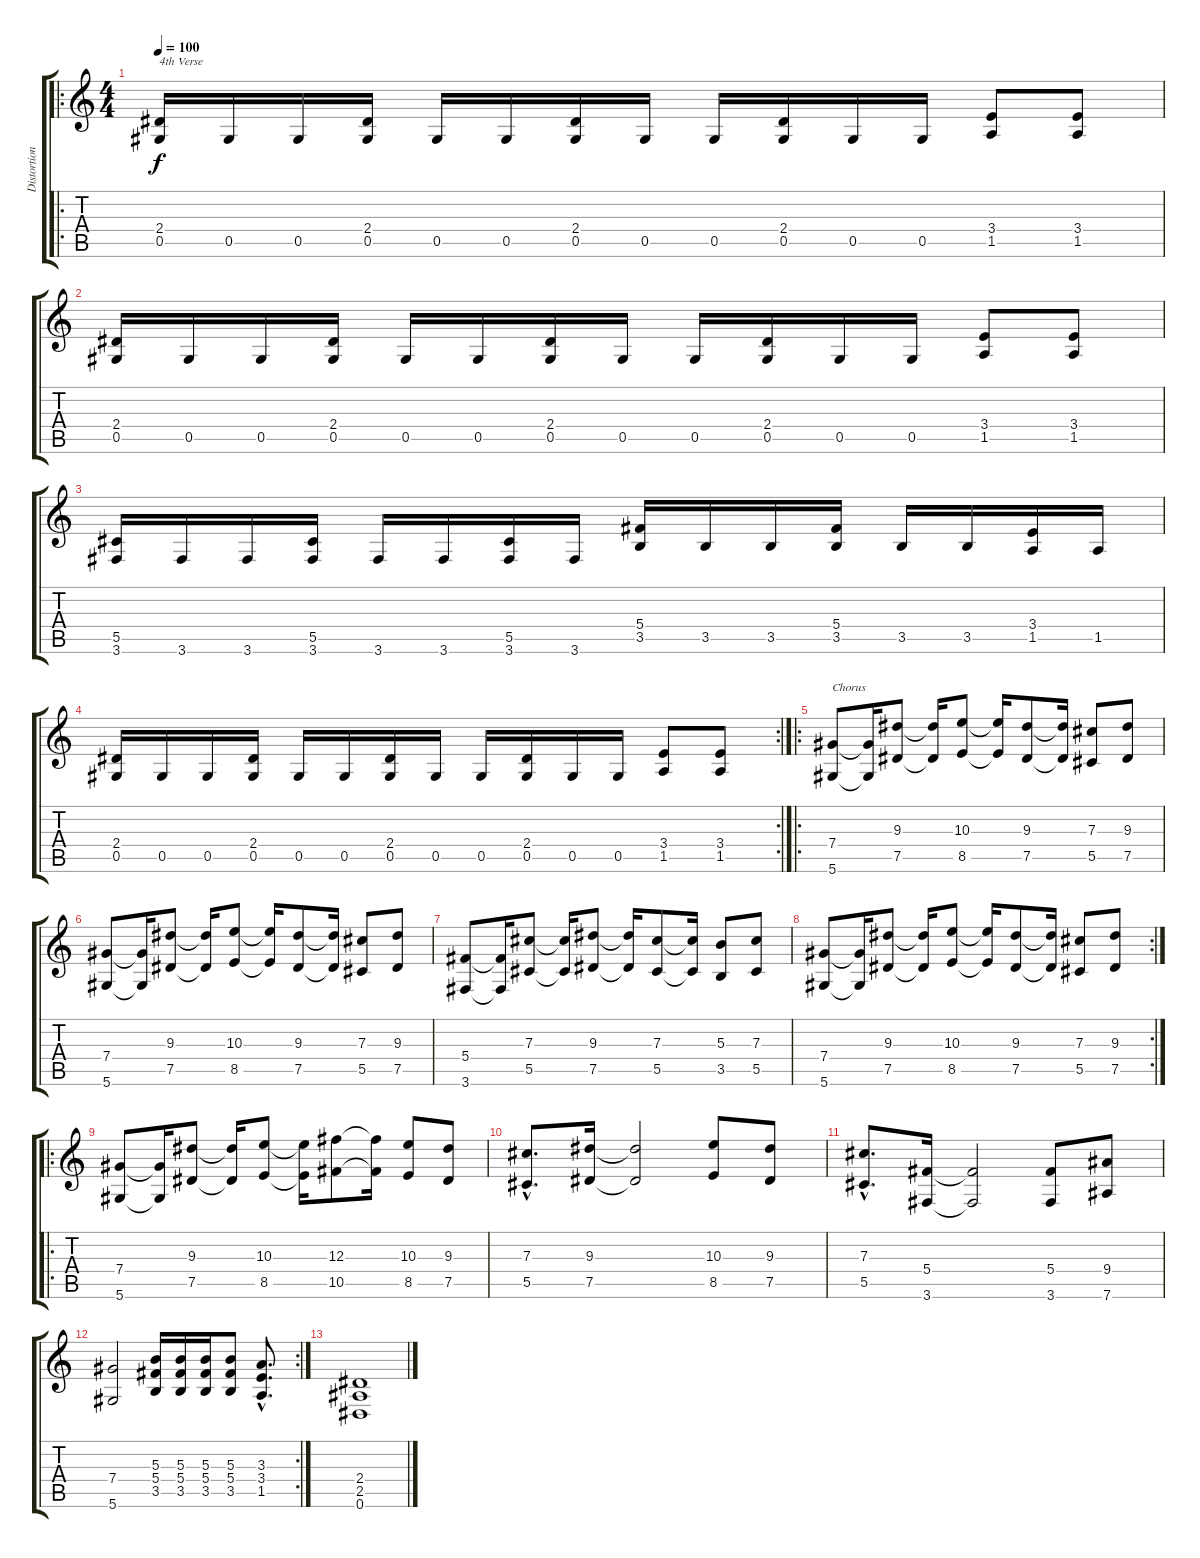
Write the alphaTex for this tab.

\track ("Distortion Guitar II" "Distortion") {instrument distortionguitar}
\staff {score tabs}
\tuning (Eb4 Bb3 Gb3 Db3 Ab2 Eb2) {hide}
\ro
\ts (4 4)
\tempo 100
\clef g2
\ks c
(2.4 0.5).16{txt "4th Verse" dy f} 0.5.16 0.5.16 (2.4 0.5).16 0.5.16 0.5.16 (2.4 0.5).16 0.5.16 0.5.16 (2.4 0.5).16 0.5.16 0.5.16 (3.4 1.5).8 (3.4 1.5).8 |
(2.4 0.5).16 0.5.16 0.5.16 (2.4 0.5).16 0.5.16 0.5.16 (2.4 0.5).16 0.5.16 0.5.16 (2.4 0.5).16 0.5.16 0.5.16 (3.4 1.5).8 (3.4 1.5).8 |
(5.5 3.6).16 3.6.16 3.6.16 (5.5 3.6).16 3.6.16 3.6.16 (5.5 3.6).16 3.6.16 (5.4 3.5).16 3.5.16 3.5.16 (5.4 3.5).16 3.5.16 3.5.16 (3.4 1.5).16 1.5.16 |
\rc 2
(2.4 0.5).16 0.5.16 0.5.16 (2.4 0.5).16 0.5.16 0.5.16 (2.4 0.5).16 0.5.16 0.5.16 (2.4 0.5).16 0.5.16 0.5.16 (3.4 1.5).8 (3.4 1.5).8 |
\ro
(7.4 5.6).8{txt "Chorus"} (7.4{t} 5.6{t}).16 (9.3 7.5).8 (9.3{t} 7.5{t}).16 (10.3 8.5).8 (10.3{t} 8.5{t}).16 (9.3 7.5).8 (9.3{t} 7.5{t}).16 (7.3 5.5).8 (9.3 7.5).8 |
(7.4 5.6).8 (7.4{t} 5.6{t}).16 (9.3 7.5).8 (9.3{t} 7.5{t}).16 (10.3 8.5).8 (10.3{t} 8.5{t}).16 (9.3 7.5).8 (9.3{t} 7.5{t}).16 (7.3 5.5).8 (9.3 7.5).8 |
(5.4 3.6).8 (5.4{t} 3.6{t}).16 (7.3 5.5).8 (7.3{t} 5.5{t}).16 (9.3 7.5).8 (9.3{t} 7.5{t}).16 (7.3 5.5).8 (7.3{t} 5.5{t}).16 (5.3 3.5).8 (7.3 5.5).8 |
\rc 2
(7.4 5.6).8 (7.4{t} 5.6{t}).16 (9.3 7.5).8 (9.3{t} 7.5{t}).16 (10.3 8.5).8 (10.3{t} 8.5{t}).16 (9.3 7.5).8 (9.3{t} 7.5{t}).16 (7.3 5.5).8 (9.3 7.5).8 |
\ro
(7.4 5.6).8 (7.4{t} 5.6{t}).16 (9.3 7.5).8 (9.3{t} 7.5{t}).16 (10.3 8.5).8 (10.3{t} 8.5{t}).16 (12.3 10.5).8 (12.3{t} 10.5{t}).16 (10.3 8.5).8 (9.3 7.5).8 |
(7.3{hac} 5.5{hac}).8{d} (9.3 7.5).16 (9.3{t} 7.5{t}).2 (10.3 8.5).8 (9.3 7.5).8 |
(7.3{hac} 5.5{hac}).8{d} (5.4 3.6).16 (5.4{t} 3.6{t}).2 (5.4 3.6).8 (9.4 7.6).8 |
\rc 2
(7.4 5.6).2 (5.3 5.4 3.5).16 (5.3 5.4 3.5).16 (5.3 5.4 3.5).16 (5.3 5.4 3.5).8 (3.3{hac} 3.4{hac} 1.5{hac}).8{d} |
(2.4 2.5 0.6).1
